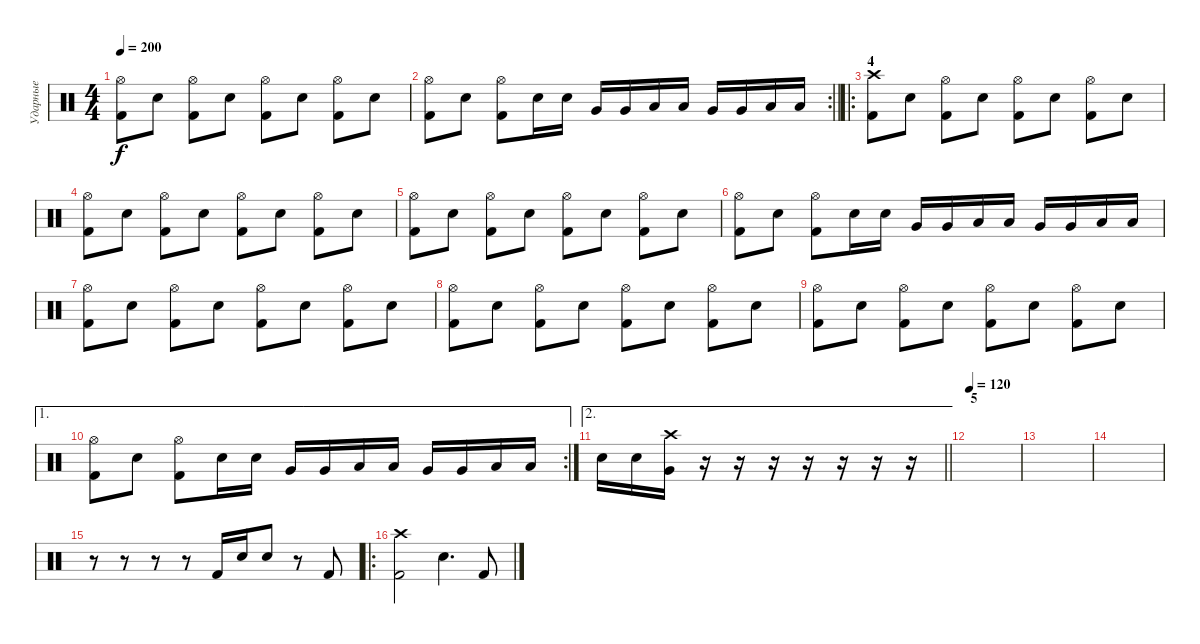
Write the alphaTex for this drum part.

\track ("Ударные" "Ударные") {instrument percussion}
\staff {score}
\articulation defaults
\ts (4 4)
\tempo 200
\clef neutral
\ks c
("Hi-Hat (open)" "Kick (hit) 2").8{dy f} "Snare (hit) 2".8 ("Hi-Hat (open)" "Kick (hit) 2").8 "Snare (hit) 2".8 ("Hi-Hat (open)" "Kick (hit) 2").8 "Snare (hit) 2".8 ("Hi-Hat (open)" "Kick (hit) 2").8 "Snare (hit) 2".8 |
\rc 2
\barLineRight lightlight
("Hi-Hat (open)" "Kick (hit) 2").8 "Snare (hit) 2".8 ("Hi-Hat (open)" "Kick (hit) 2").8 "Snare (hit) 2".16 "Snare (hit) 2".16 "Very Low Tom (hit)".16 "Very Low Tom (hit)".16 "Low Floor Tom (hit)".16 "Low Floor Tom (hit)".16 "Very Low Tom (hit)".16 "Very Low Tom (hit)".16 "Low Floor Tom (hit)".16 "Low Floor Tom (hit)".16 |
\ro
\section ("" "4")
("Crash high (hit)" "Kick (hit) 2").8 "Snare (hit) 2".8 ("Hi-Hat (open)" "Kick (hit) 2").8 "Snare (hit) 2".8 ("Hi-Hat (open)" "Kick (hit) 2").8 "Snare (hit) 2".8 ("Hi-Hat (open)" "Kick (hit) 2").8 "Snare (hit) 2".8 |
("Hi-Hat (open)" "Kick (hit) 2").8 "Snare (hit) 2".8 ("Hi-Hat (open)" "Kick (hit) 2").8 "Snare (hit) 2".8 ("Hi-Hat (open)" "Kick (hit) 2").8 "Snare (hit) 2".8 ("Hi-Hat (open)" "Kick (hit) 2").8 "Snare (hit) 2".8 |
("Hi-Hat (open)" "Kick (hit) 2").8 "Snare (hit) 2".8 ("Hi-Hat (open)" "Kick (hit) 2").8 "Snare (hit) 2".8 ("Hi-Hat (open)" "Kick (hit) 2").8 "Snare (hit) 2".8 ("Hi-Hat (open)" "Kick (hit) 2").8 "Snare (hit) 2".8 |
("Hi-Hat (open)" "Kick (hit) 2").8 "Snare (hit) 2".8 ("Hi-Hat (open)" "Kick (hit) 2").8 "Snare (hit) 2".16 "Snare (hit) 2".16 "Very Low Tom (hit)".16 "Very Low Tom (hit)".16 "Low Floor Tom (hit)".16 "Low Floor Tom (hit)".16 "Very Low Tom (hit)".16 "Very Low Tom (hit)".16 "Low Floor Tom (hit)".16 "Low Floor Tom (hit)".16 |
("Hi-Hat (open)" "Kick (hit) 2").8 "Snare (hit) 2".8 ("Hi-Hat (open)" "Kick (hit) 2").8 "Snare (hit) 2".8 ("Hi-Hat (open)" "Kick (hit) 2").8 "Snare (hit) 2".8 ("Hi-Hat (open)" "Kick (hit) 2").8 "Snare (hit) 2".8 |
("Hi-Hat (open)" "Kick (hit) 2").8 "Snare (hit) 2".8 ("Hi-Hat (open)" "Kick (hit) 2").8 "Snare (hit) 2".8 ("Hi-Hat (open)" "Kick (hit) 2").8 "Snare (hit) 2".8 ("Hi-Hat (open)" "Kick (hit) 2").8 "Snare (hit) 2".8 |
("Hi-Hat (open)" "Kick (hit) 2").8 "Snare (hit) 2".8 ("Hi-Hat (open)" "Kick (hit) 2").8 "Snare (hit) 2".8 ("Hi-Hat (open)" "Kick (hit) 2").8 "Snare (hit) 2".8 ("Hi-Hat (open)" "Kick (hit) 2").8 "Snare (hit) 2".8 |
\ae 1
\rc 2
("Hi-Hat (open)" "Kick (hit) 2").8 "Snare (hit) 2".8 ("Hi-Hat (open)" "Kick (hit) 2").8 "Snare (hit) 2".16 "Snare (hit) 2".16 "Very Low Tom (hit)".16 "Very Low Tom (hit)".16 "Low Floor Tom (hit)".16 "Low Floor Tom (hit)".16 "Very Low Tom (hit)".16 "Very Low Tom (hit)".16 "Low Floor Tom (hit)".16 "Low Floor Tom (hit)".16 |
\ae 2
\barLineRight lightlight "Snare (hit) 2".16 "Snare (hit) 2".16
("Crash high (hit)" "Very Low Tom (hit)").16 r.16 r.16 r.16 r.16 r.16 r.16 r.16 |
\section ("" "5")
\tempo 120
|
|
|
r.8 r.8 r.8 r.8 "Kick (hit) 2".16 "Snare (hit) 2".16 "Snare (hit) 2".8 r.8 "Kick (hit) 2".8 |
\ro
("Crash high (hit)" "Kick (hit) 2").2 "Snare (hit) 2".4{d} "Kick (hit) 2".8
